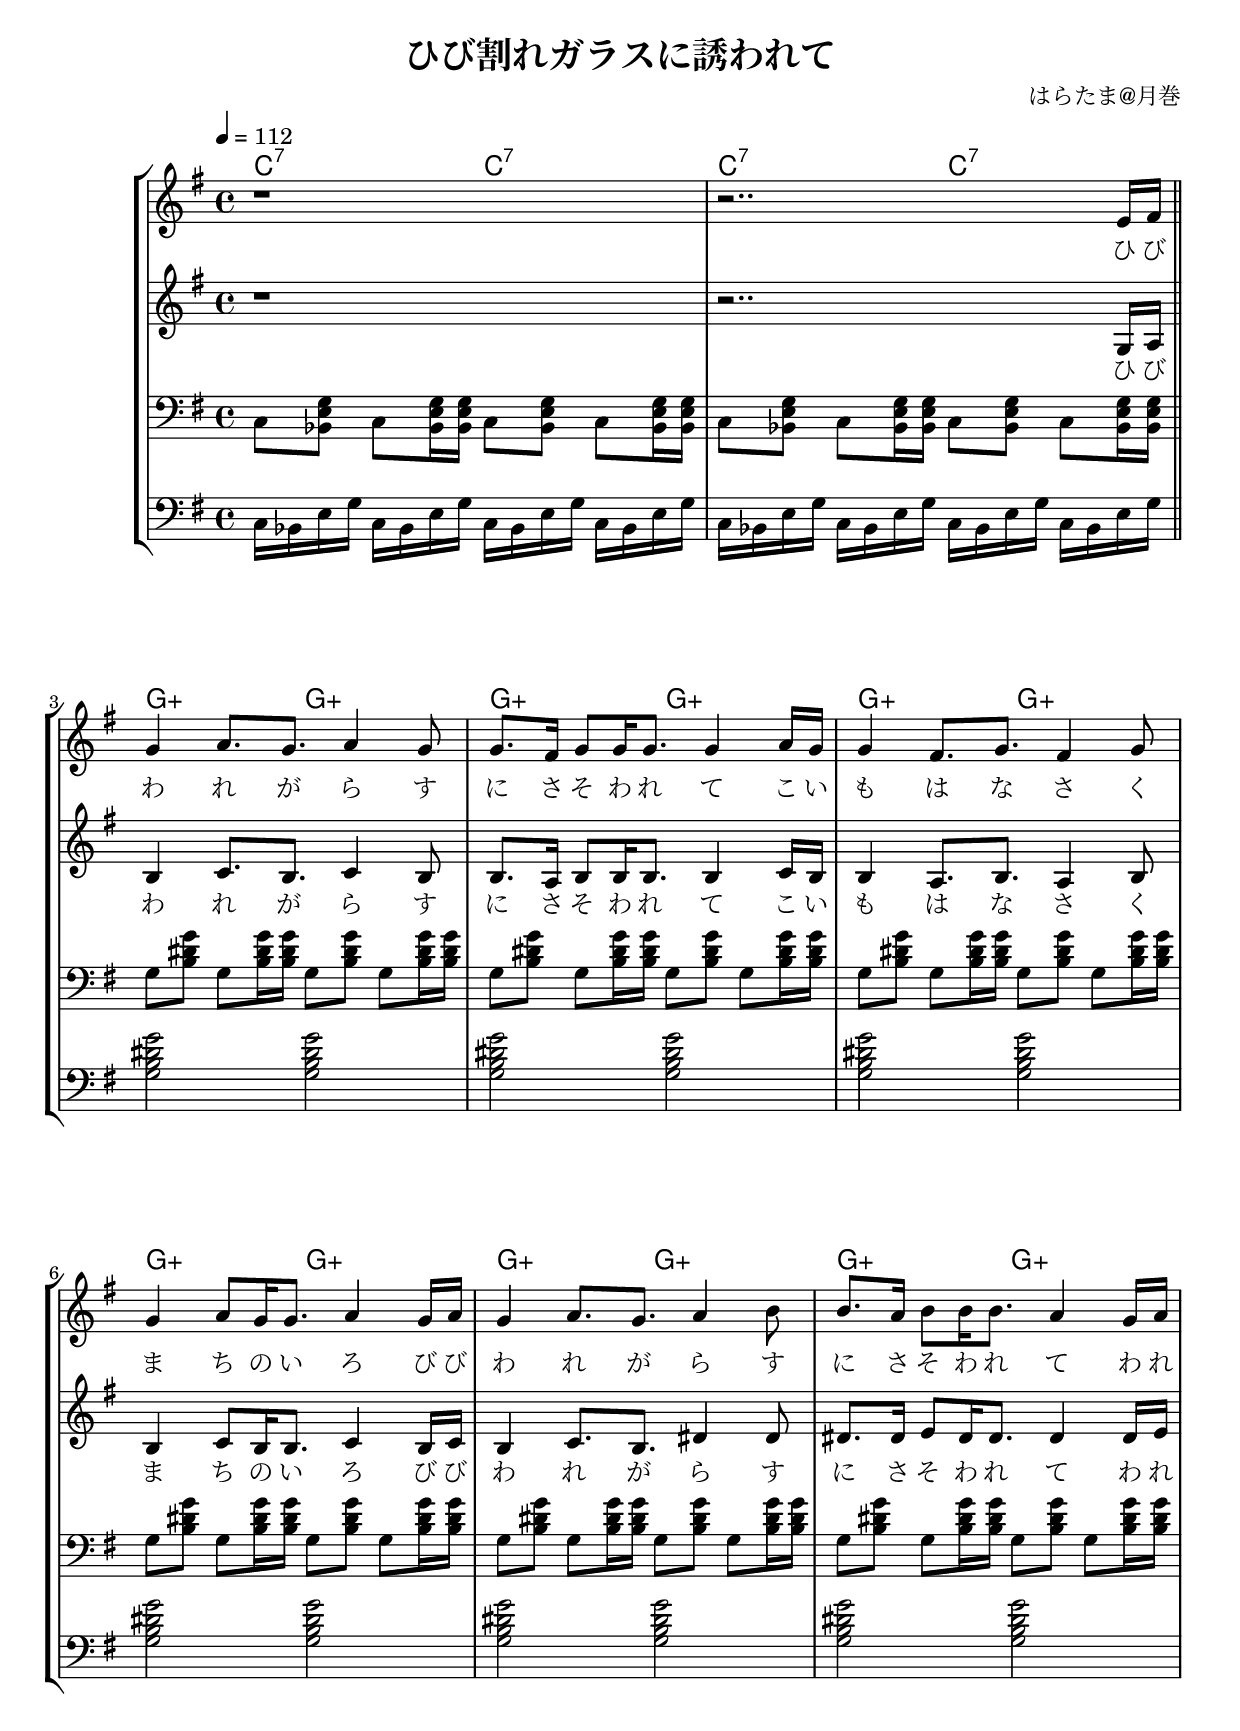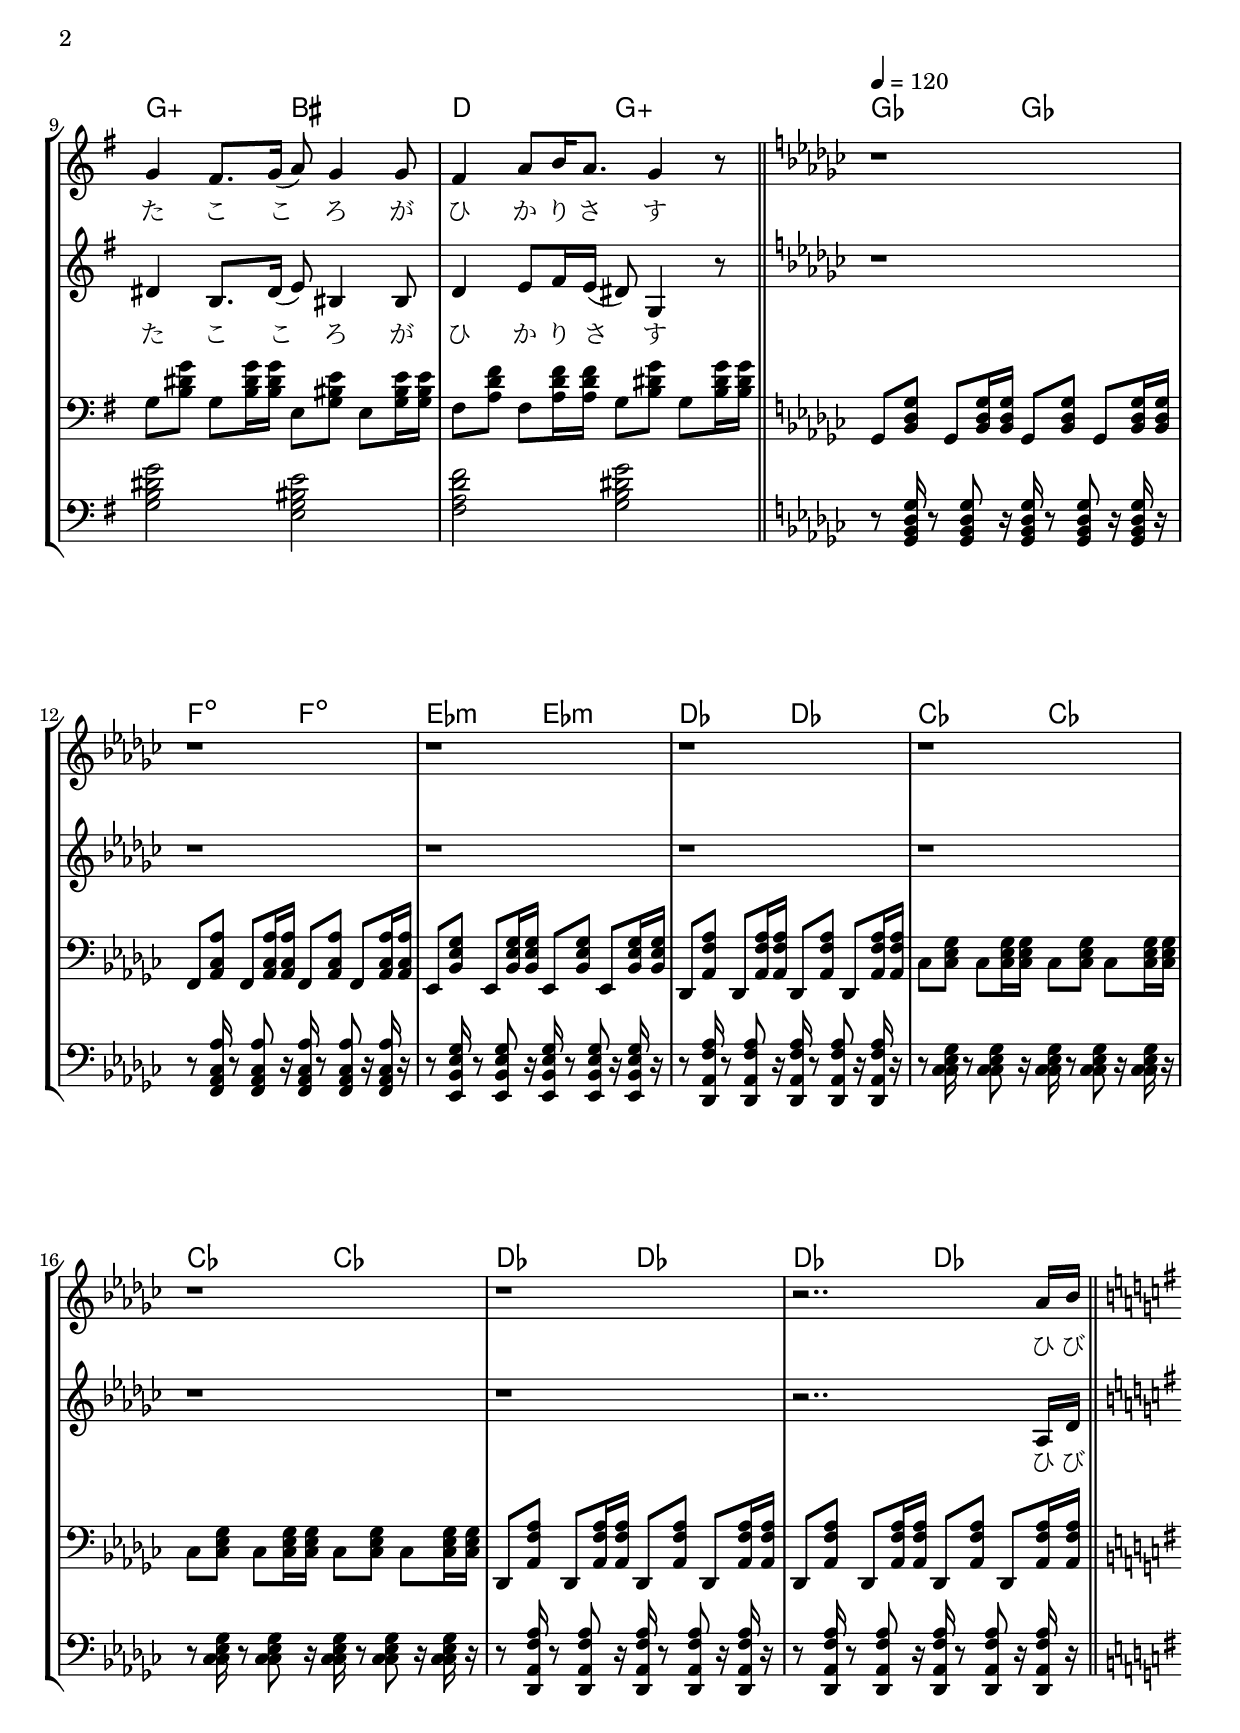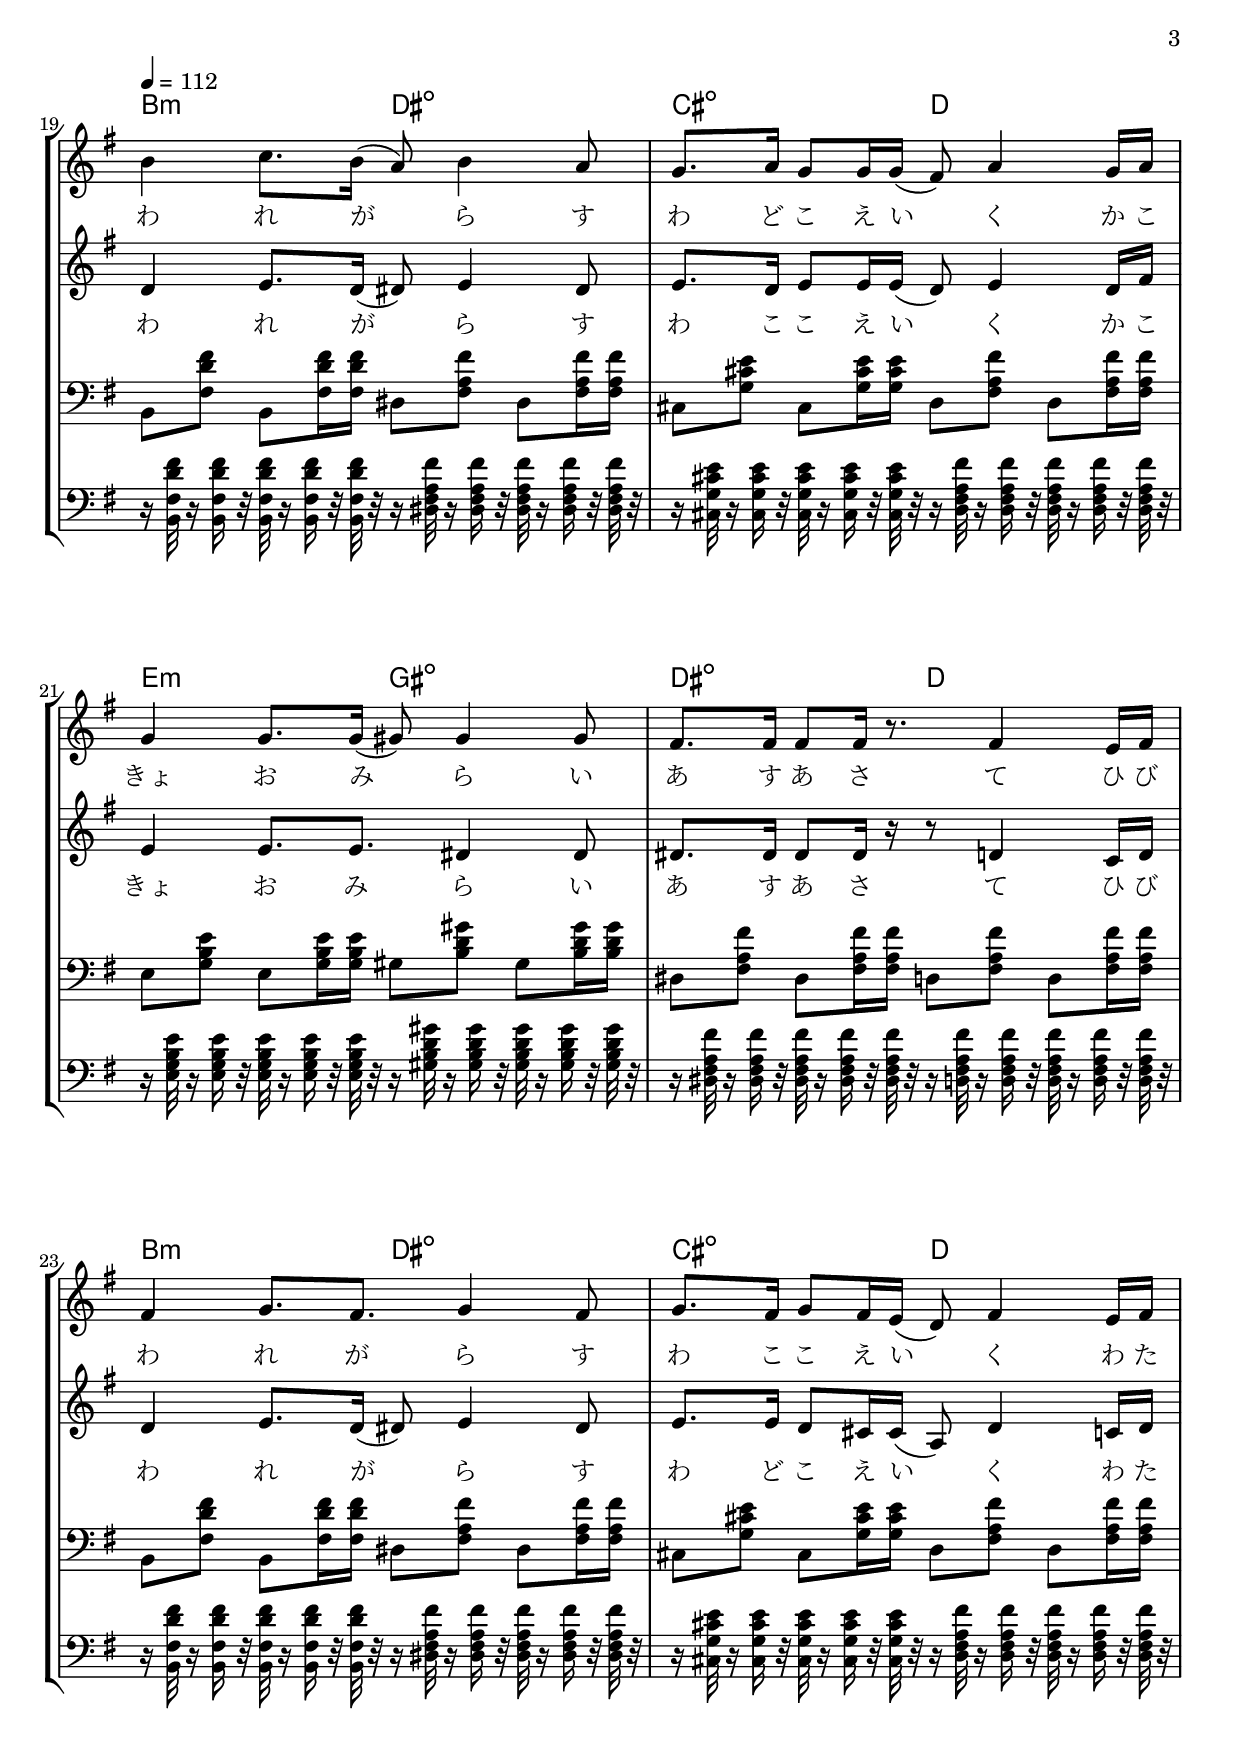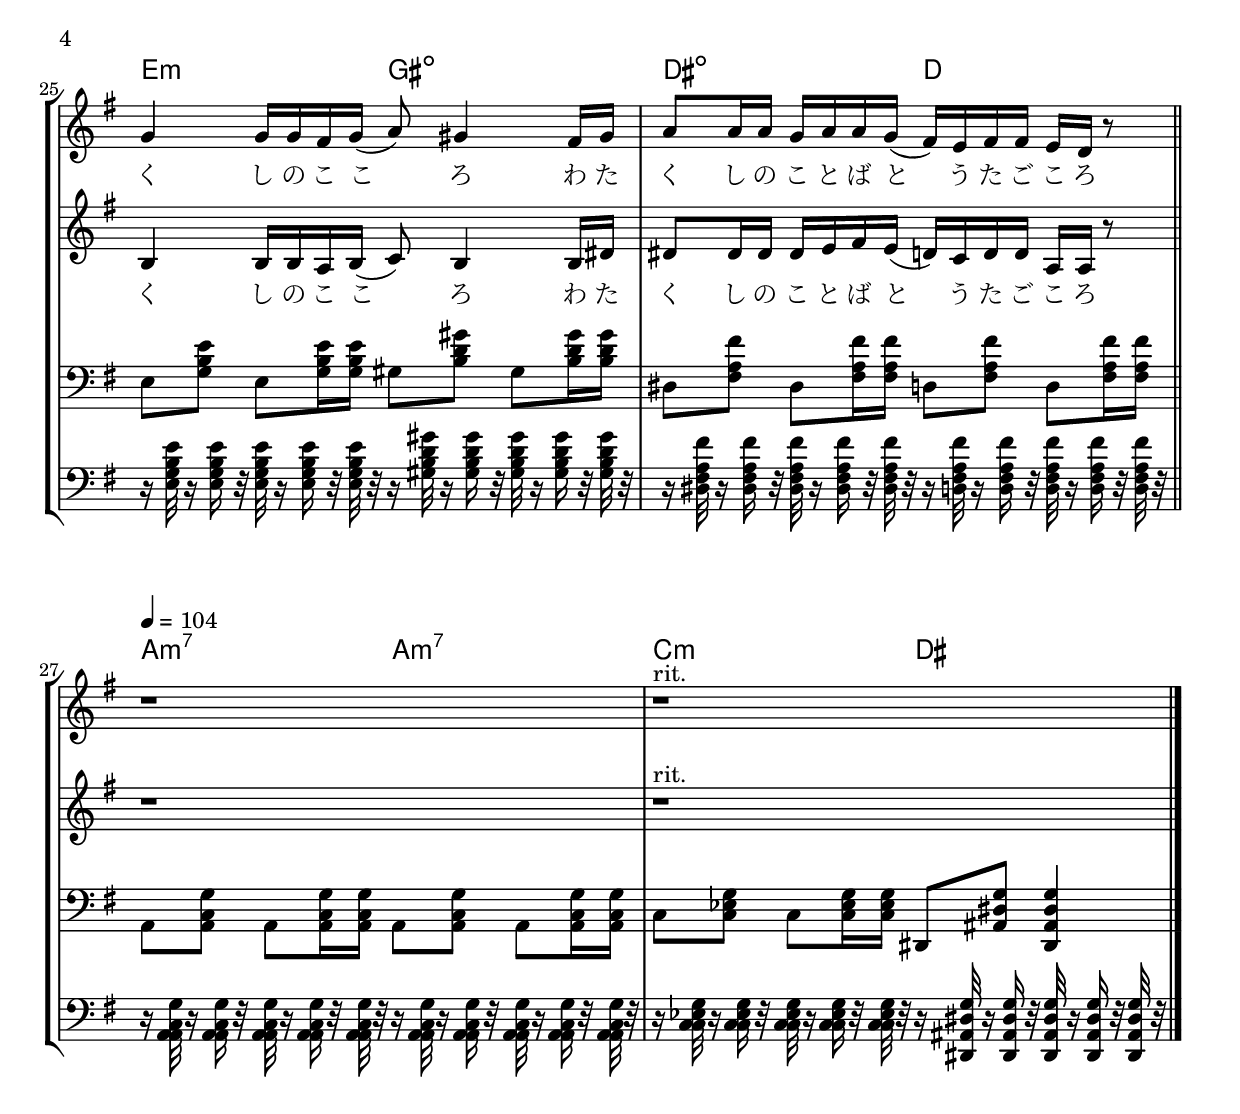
\version "2.12.1"

\header {
	title = \markup {ひび割れガラスに誘われて}
	composer = \markup \center-column {はらたま@月巻}
}

harmony = \chordmode {
	c2:7 c:7 c:7 c:7 

	g:aug g:aug g:aug g:aug g:aug g:aug g:aug g:aug g:aug g:aug g:aug g:aug g:aug bis d g:aug 

	ges ges f:dim f:dim es:m es:m des des ces ces ces ces des des des des 

	b:m dis:dim cis:dim d e:m gis:dim dis:dim d b:m dis:dim cis:dim d e:m gis:dim dis:dim d 

	a:min7 a:min7 c:m dis 
}

melody = {
	\key g \major
	\tempo 4 = 112
	r1 | r2.. 
	\set Staff.midiInstrument = #"fss0.32"
	e'16  fis'16 
	g'4  a'8.  g'8.  a'4  g'8 
	g'8.  fis'16  g'8  g'16  g'8.  g'4  a'16  g'16 
	g'4  fis'8.  g'8.  fis'4  g'8 
	g'4  a'8  g'16  g'8.  a'4  g'16  a'16 
	g'4  a'8.  g'8.  a'4  b'8 
	b'8.  a'16  b'8  b'16  b'8.  a'4  g'16  a'16 
	g'4  fis'8.  g'16  (a'8)  g'4  g'8 
	fis'4  a'8  b'16  a'8.  g'4  	r8 	\key ges \major
	\tempo 4 = 120
	r1 | r1 | r1 | r1 | r1 | r1 | r1 | r2.. 
	\set Staff.midiInstrument = #"fss0.32"
	as'16  bes'16 
		\key g \major
	\tempo 4 = 112
b'4  c''8.  b'16  (a'8)  b'4  a'8 
	g'8.  a'16  g'8  g'16  g'16  (fis'8)  a'4  g'16  a'16 
	g'4  g'8.  g'16  (gis'8)  gis'4  gis'8 
	fis'8.  fis'16  fis'8  fis'16  r8.  fis'4  e'16  fis'16 
	fis'4  g'8.  fis'8.  g'4  fis'8 
	g'8.  fis'16  g'8  fis'16  e'16  (d'8)  fis'4  e'16  fis'16 
	g'4  g'16  g'16  fis'16  g'16  (a'8)  gis'4  fis'16  gis'16 
	a'8  a'16  a'16  g'16  a'16  a'16  g'16  (fis'16)  e'16  fis'16  fis'16  e'16  d'16  	r8 	\tempo 4 = 104
	r1 | r1^"rit." \bar "|."
}

words = \lyricmode {
	
	ひ  び  わ  れ  が  ら  す  に  さ  そ  わ  れ  て  こ  い  も  は  な  さ  く  ま  ち  の  い  ろ  び  び  わ  れ  が  ら  す  に  さ  そ  わ  れ  て  わ  れ  た  こ  こ  ろ  が  ひ  か  り  さ  す  
	
	ひ  び  わ  れ  が  ら  す  わ  ど  こ  え  い  く  か  こ  きょ  お  み  ら  い  あ  す  あ  さ  て  ひ  び  わ  れ  が  ら  す  わ  こ  こ  え  い  く  わ  た  く  し  の  こ  こ  ろ  わ  た  く  し  の  こ  と  ば  と  う  た  ご  こ  ろ  
	
}

secondmelody = {
	\key g \major
	\tempo 4 = 112
	r1 | r2.. 
	\set Staff.midiInstrument = #"fss0.35"
	g16  a16 
	b4  c'8.  b8.  c'4  b8 
	b8.  a16  b8  b16  b8.  b4  c'16  b16 
	b4  a8.  b8.  a4  b8 
	b4  c'8  b16  b8.  c'4  b16  c'16 
	b4  c'8.  b8.  dis'4  dis'8 
	dis'8.  dis'16  e'8  dis'16  dis'8.  dis'4  dis'16  e'16 
	dis'4  b8.  dis'16  (e'8)  bis4  bis8 
	d'4  e'8  fis'16  e'16  (dis'8)  g4  	r8 	\key ges \major
	\tempo 4 = 120
	r1 | r1 | r1 | r1 | r1 | r1 | r1 | r2.. 
	\set Staff.midiInstrument = #"fss0.35"
	as16  des'16 
		\key g \major
	\tempo 4 = 112
d'4  e'8.  d'16  (dis'8)  e'4  dis'8 
	e'8.  d'16  e'8  e'16  e'16  (d'8)  e'4  d'16  fis'16 
	e'4  e'8.  e'8.  dis'4  dis'8 
	dis'8.  dis'16  dis'8  dis'16  r16  r8  d'4  c'16  d'16 
	d'4  e'8.  d'16  (dis'8)  e'4  dis'8 
	e'8.  e'16  d'8  cis'16  cis'16  (a8)  d'4  c'16  d'16 
	b4  b16  b16  a16  b16  (c'8)  b4  b16  dis'16 
	dis'8  dis'16  dis'16  dis'16  e'16  fis'16  e'16  (d'16)  c'16  d'16  d'16  a16  a16  	r8 	\tempo 4 = 104
	r1 | r1^"rit." \bar "|."
}

secondwords = \lyricmode {
	
	ひ  び  わ  れ  が  ら  す  に  さ  そ  わ  れ  て  こ  い  も  は  な  さ  く  ま  ち  の  い  ろ  び  び  わ  れ  が  ら  す  に  さ  そ  わ  れ  て  わ  れ  た  こ  こ  ろ  が  ひ  か  り  さ  す  
	
	ひ  び  わ  れ  が  ら  す  わ  こ  こ  え  い  く  か  こ  きょ  お  み  ら  い  あ  す  あ  さ  て  ひ  び  わ  れ  が  ら  す  わ  ど  こ  え  い  く  わ  た  く  し  の  こ  こ  ろ  わ  た  く  し  の  こ  と  ば  と  う  た  ご  こ  ろ  
	
}

tempochange = {
	\tempo 4 = 112
	r1 | r1 \bar "||"
	\tempo 4 = 112
	r1 | r1 | r1 | r1 | r1 | r1 | r1 | r1 \bar "||"
	\tempo 4 = 120
	r1 | r1 | r1 | r1 | r1 | r1 | r1 | r1 \bar "||"
	\tempo 4 = 112
	r1 | r1 | r1 | r1 | r1 | r1 | r1 | r1 \bar "||"
	\tempo 4 = 104
	r1 | \tempo 4 = 78 r2 \tempo 4 = 69 r2 \bar "|."
}

mainacc = {
	\clef bass
	\set Staff.midiInstrument = #"Pad 4 (choir)"
	\key g \major
	\tempo 4 = 112
	c8 <bes, e g> c <bes, e g>16 <bes, e g>
	c8 <bes, e g> c <bes, e g>16 <bes, e g>
	c8 <bes, e g> c <bes, e g>16 <bes, e g>
	c8 <bes, e g> c <bes, e g>16 <bes, e g>
	\bar "||"

	\set Staff.midiInstrument = #"Church organ"
	g8 <b dis' g'> g <b dis' g'>16 <b dis' g'>
	g8 <b dis' g'> g <b dis' g'>16 <b dis' g'>
	g8 <b dis' g'> g <b dis' g'>16 <b dis' g'>
	g8 <b dis' g'> g <b dis' g'>16 <b dis' g'>
	g8 <b dis' g'> g <b dis' g'>16 <b dis' g'>
	g8 <b dis' g'> g <b dis' g'>16 <b dis' g'>
	g8 <b dis' g'> g <b dis' g'>16 <b dis' g'>
	g8 <b dis' g'> g <b dis' g'>16 <b dis' g'>
	g8 <b dis' g'> g <b dis' g'>16 <b dis' g'>
	g8 <b dis' g'> g <b dis' g'>16 <b dis' g'>
	g8 <b dis' g'> g <b dis' g'>16 <b dis' g'>
	g8 <b dis' g'> g <b dis' g'>16 <b dis' g'>
	g8 <b dis' g'> g <b dis' g'>16 <b dis' g'>
	e8 <g bis e'> e <g bis e'>16 <g bis e'>
	fis8 <a d' fis'> fis <a d' fis'>16 <a d' fis'>
	g8 <b dis' g'> g <b dis' g'>16 <b dis' g'>
	\bar "||"

	\set Staff.midiInstrument = #"String Ensemble 1"
	\key ges \major
	\tempo 4 = 120
	ges,8 <bes, des ges> ges, <bes, des ges>16 <bes, des ges>
	ges,8 <bes, des ges> ges, <bes, des ges>16 <bes, des ges>
	f,8 <as, ces as> f, <as, ces as>16 <as, ces as>
	f,8 <as, ces as> f, <as, ces as>16 <as, ces as>
	es,8 <bes, es ges> es, <bes, es ges>16 <bes, es ges>
	es,8 <bes, es ges> es, <bes, es ges>16 <bes, es ges>
	des,8 <as, f as> des, <as, f as>16 <as, f as>
	des,8 <as, f as> des, <as, f as>16 <as, f as>
	ces8 <ces es ges> ces <ces es ges>16 <ces es ges>
	ces8 <ces es ges> ces <ces es ges>16 <ces es ges>
	ces8 <ces es ges> ces <ces es ges>16 <ces es ges>
	ces8 <ces es ges> ces <ces es ges>16 <ces es ges>
	des,8 <as, f as> des, <as, f as>16 <as, f as>
	des,8 <as, f as> des, <as, f as>16 <as, f as>
	des,8 <as, f as> des, <as, f as>16 <as, f as>
	des,8 <as, f as> des, <as, f as>16 <as, f as>
	\bar "||"

	\set Staff.midiInstrument = #"FX 2 (soundtrack)"
	\key g \major
	\tempo 4 = 112
	b,8 <fis d' fis'> b, <fis d' fis'>16 <fis d' fis'>
	dis8 <fis a fis'> dis <fis a fis'>16 <fis a fis'>
	cis8 <g cis' e'> cis <g cis' e'>16 <g cis' e'>
	d8 <fis a fis'> d <fis a fis'>16 <fis a fis'>
	e8 <g b e'> e <g b e'>16 <g b e'>
	gis8 <b d' gis'> gis <b d' gis'>16 <b d' gis'>
	dis8 <fis a fis'> dis <fis a fis'>16 <fis a fis'>
	d8 <fis a fis'> d <fis a fis'>16 <fis a fis'>
	b,8 <fis d' fis'> b, <fis d' fis'>16 <fis d' fis'>
	dis8 <fis a fis'> dis <fis a fis'>16 <fis a fis'>
	cis8 <g cis' e'> cis <g cis' e'>16 <g cis' e'>
	d8 <fis a fis'> d <fis a fis'>16 <fis a fis'>
	e8 <g b e'> e <g b e'>16 <g b e'>
	gis8 <b d' gis'> gis <b d' gis'>16 <b d' gis'>
	dis8 <fis a fis'> dis <fis a fis'>16 <fis a fis'>
	d8 <fis a fis'> d <fis a fis'>16 <fis a fis'>
	\bar "||"

	\set Staff.midiInstrument = #"Accordion"
	\tempo 4 = 104
	a,8 <a, c g> a, <a, c g>16 <a, c g>
	a,8 <a, c g> a, <a, c g>16 <a, c g>
	c8 <c es g> c <c es g>16 <c es g>
	dis,8 <ais, dis g>8 <dis, ais, dis g>4
	\bar "|."
}

subacc = {
	\clef bass
	\set Staff.midiInstrument = #"Lead 1 (square)"
	\key g \major
	\tempo 4 = 112
	c16 bes, e g c bes, e g
	c16 bes, e g c bes, e g
	c16 bes, e g c bes, e g
	c16 bes, e g c bes, e g
	\bar "||"

	\set Staff.midiInstrument = #"FX 1 (rain)"
	<g b dis' g'>2
	<g b dis' g'>2
	<g b dis' g'>2
	<g b dis' g'>2
	<g b dis' g'>2
	<g b dis' g'>2
	<g b dis' g'>2
	<g b dis' g'>2
	<g b dis' g'>2
	<g b dis' g'>2
	<g b dis' g'>2
	<g b dis' g'>2
	<g b dis' g'>2
	<e g bis e'>2
	<fis a d' fis'>2
	<g b dis' g'>2
	\bar "||"

	\set Staff.midiInstrument = #"Shakuhachi"
	\key ges \major
	\tempo 4 = 120
	r8 <ges, bes, des ges>16 r8 <ges, bes, des ges>8 r16
	<ges, bes, des ges>16 r8      <ges, bes, des ges>8 r16 <ges, bes, des ges>16 r16
	r8 <f, as, ces as>16 r8 <f, as, ces as>8 r16
	<f, as, ces as>16 r8      <f, as, ces as>8 r16 <f, as, ces as>16 r16
	r8 <es, bes, es ges>16 r8 <es, bes, es ges>8 r16
	<es, bes, es ges>16 r8      <es, bes, es ges>8 r16 <es, bes, es ges>16 r16
	r8 <des, as, f as>16 r8 <des, as, f as>8 r16
	<des, as, f as>16 r8      <des, as, f as>8 r16 <des, as, f as>16 r16
	r8 <ces ces es ges>16 r8 <ces ces es ges>8 r16
	<ces ces es ges>16 r8      <ces ces es ges>8 r16 <ces ces es ges>16 r16
	r8 <ces ces es ges>16 r8 <ces ces es ges>8 r16
	<ces ces es ges>16 r8      <ces ces es ges>8 r16 <ces ces es ges>16 r16
	r8 <des, as, f as>16 r8 <des, as, f as>8 r16
	<des, as, f as>16 r8      <des, as, f as>8 r16 <des, as, f as>16 r16
	r8 <des, as, f as>16 r8 <des, as, f as>8 r16
	<des, as, f as>16 r8      <des, as, f as>8 r16 <des, as, f as>16 r16
	\bar "||"

	\set Staff.midiInstrument = #"Violin"
	\key g \major
	\tempo 4 = 112
	r16 <b, fis d' fis'>32 r16 <b, fis d' fis'>16 r32      <b, fis d' fis'>32 r16      <b, fis d' fis'>16 r32 <b, fis d' fis'>32 r32
	r16 <dis fis a fis'>32 r16 <dis fis a fis'>16 r32      <dis fis a fis'>32 r16      <dis fis a fis'>16 r32 <dis fis a fis'>32 r32
	r16 <cis g cis' e'>32 r16 <cis g cis' e'>16 r32      <cis g cis' e'>32 r16      <cis g cis' e'>16 r32 <cis g cis' e'>32 r32
	r16 <d fis a fis'>32 r16 <d fis a fis'>16 r32      <d fis a fis'>32 r16      <d fis a fis'>16 r32 <d fis a fis'>32 r32
	r16 <e g b e'>32 r16 <e g b e'>16 r32      <e g b e'>32 r16      <e g b e'>16 r32 <e g b e'>32 r32
	r16 <gis b d' gis'>32 r16 <gis b d' gis'>16 r32      <gis b d' gis'>32 r16      <gis b d' gis'>16 r32 <gis b d' gis'>32 r32
	r16 <dis fis a fis'>32 r16 <dis fis a fis'>16 r32      <dis fis a fis'>32 r16      <dis fis a fis'>16 r32 <dis fis a fis'>32 r32
	r16 <d fis a fis'>32 r16 <d fis a fis'>16 r32      <d fis a fis'>32 r16      <d fis a fis'>16 r32 <d fis a fis'>32 r32
	r16 <b, fis d' fis'>32 r16 <b, fis d' fis'>16 r32      <b, fis d' fis'>32 r16      <b, fis d' fis'>16 r32 <b, fis d' fis'>32 r32
	r16 <dis fis a fis'>32 r16 <dis fis a fis'>16 r32      <dis fis a fis'>32 r16      <dis fis a fis'>16 r32 <dis fis a fis'>32 r32
	r16 <cis g cis' e'>32 r16 <cis g cis' e'>16 r32      <cis g cis' e'>32 r16      <cis g cis' e'>16 r32 <cis g cis' e'>32 r32
	r16 <d fis a fis'>32 r16 <d fis a fis'>16 r32      <d fis a fis'>32 r16      <d fis a fis'>16 r32 <d fis a fis'>32 r32
	r16 <e g b e'>32 r16 <e g b e'>16 r32      <e g b e'>32 r16      <e g b e'>16 r32 <e g b e'>32 r32
	r16 <gis b d' gis'>32 r16 <gis b d' gis'>16 r32      <gis b d' gis'>32 r16      <gis b d' gis'>16 r32 <gis b d' gis'>32 r32
	r16 <dis fis a fis'>32 r16 <dis fis a fis'>16 r32      <dis fis a fis'>32 r16      <dis fis a fis'>16 r32 <dis fis a fis'>32 r32
	r16 <d fis a fis'>32 r16 <d fis a fis'>16 r32      <d fis a fis'>32 r16      <d fis a fis'>16 r32 <d fis a fis'>32 r32
	\bar "||"

	\set Staff.midiInstrument = #"Bird Tweet"
	\tempo 4 = 104
	r16 <a, a, c g>32 r16 <a, a, c g>16 r32      <a, a, c g>32 r16      <a, a, c g>16 r32 <a, a, c g>32 r32
	r16 <a, a, c g>32 r16 <a, a, c g>16 r32      <a, a, c g>32 r16      <a, a, c g>16 r32 <a, a, c g>32 r32
	r16 <c c es g>32 r16 <c c es g>16 r32      <c c es g>32 r16      <c c es g>16 r32 <c c es g>32 r32
	r16 <dis, ais, dis g>32 r16 <dis, ais, dis g>16 r32      <dis, ais, dis g>32 r16      <dis, ais, dis g>16 r32 <dis, ais, dis g>32 r32
	\bar "|."
}

percA = {
	\drummode {
	r8 cymr16 cymr16 cymr8 cymr16 cymr16 cymr8 cymr16 cymr16 cymr8 cymr8  |cymr8 cymr16 cymr16 cymr8 cymr16 cymr16 cymr8 cymr16 cymr16 cymr8 cymr8  \bar "||"
	cymc1  |r1  |r1  |r1  |cymc1  |r1  |r1  |r1  \bar "||"
	hh8 hh8 hh8 hh8 hh8 hh8 hh8 hh8  |hh8 hh8 hh8 hh8 hh4 hh8 hh8  |hh8 hh8 hh8 hh8 hh8 hh8 hh8 hh8  |hh8 hh8 hh8 hh2 r8  |hh8 hh8 hh8 hh8 hh8 hh8 hh8 hh8  |hh8 hh8 hh8 hh8 hh4 hh8 hh8  |hh8 hh8 hh8 hh8 hh8 hh8 hh8 hh8  |r8 hh2. r8  \bar "||"
	hh8 hh8 hh8 hh8 hh8 hh8 hh8 hh8  |hh8 hh8 hh8 hh8 hh4 hh8 hh8  |hh8 hh8 hh8 hh8 hh8 hh8 hh8 hh8  |hh8 hh8 hh8 hh2 r8  |hh8 hh8 hh8 hh8 hh8 hh8 hh8 hh8  |hh8 hh8 hh8 hh8 hh4 hh8 hh8  |hh8 hh8 hh8 hh8 hh8 hh8 hh8 hh8  |r8 hh2. r8  \bar "||"
	r8 cymr16 cymr16 cymr8 cymr16 cymr16 cymr8 cymr16 cymr16 cymr8 cymr8  |cymr8 cymr16 cymr16 cymr8 cymr16 cymr16 cymr8 cymr16 cymr16 cymr8 cymr8  \bar "|."
	}
}

percB = {
	\drummode {
	r4 sn2 sn4  |r4 sn2 sn8 sn16 sn16  \bar "||"
	r8 hho8 hho8 hho8 hho8 hho8 hho8 hho8  |hho8 hho8 hho8 hho8 hho8 hho8 hho8 hho8  |hho8 hho8 hho8 hho8 hho8 hho8 hho8 hho8  |hho8 hho8 hho8 hho8 hho8 hho4.  |r8 hho8 hho8 hho8 hho8 hho8 hho8 hho8  |hho8 hho8 hho8 hho8 hho8 hho8 hho8 hho8  |hho8 hho8 hho8 hho8 hho8 hho8 hho8 hho8  |hho8 hho8 hho8 hho8 hho8 hho4.  \bar "||"
	r4 sn8. sn8 sn8. sn8. sn16  |r4 sn8. sn8 sn8. sn4  |r4 sn8. sn8 sn8. sn8. sn16  |r8 sn8 sn4 sn8 sn16 sn8 sn8 sn16  |r4 sn8. sn8 sn8. sn8. sn16  |r4 sn8. sn8 sn8. sn4  |r4 sn8. sn8 sn8. sn8. sn16  |r4 sn2 sn4  \bar "||"
	r4 sn8. sn8 sn8. sn8. sn16  |r4 sn8. sn8 sn8. sn4  |r4 sn8. sn8 sn8. sn8. sn16  |r8 sn8 sn4 sn8 sn16 sn8 sn8 sn16  |r4 sn8. sn8 sn8. sn8. sn16  |r4 sn8. sn8 sn8. sn4  |r4 sn8. sn8 sn8. sn8. sn16  |r4 sn2 sn4  \bar "||"
	r4 sn2 sn4  |r4 sn2 sn8 sn16 sn16  \bar "|."
	}
}

percC = {
	\drummode {
	bd8. bd16 bd8. bd16 bd8. bd16 bd8. bd16  |bd8. bd16 bd8. bd16 bd8. bd16 bd8. bd16  \bar "||"
	r1  |r1  |r1  |r2. hh4  |r1  |r1  |r1  |r2. hh4  \bar "||"
	bd8 bd4 bd2 bd8  |bd8 bd2 bd4.  |bd8 bd4 bd2 bd8  |bd4 r16 bd8. bd2  |bd8 bd4 bd2 bd8  |bd8 bd2 bd4.  |bd8 bd4 bd2 bd8  |bd8 bd4. bd4. bd8  \bar "||"
	bd8 bd4 bd2 bd8  |bd8 bd2 bd4.  |bd8 bd4 bd2 bd8  |bd4 r16 bd8. bd2  |bd8 bd4 bd2 bd8  |bd8 bd2 bd4.  |bd8 bd4 bd2 bd8  |bd8 bd4. bd4. bd8  \bar "||"
	bd8. bd16 bd8. bd16 bd8. bd16 bd8. bd16  |bd8. bd16 bd8. bd16 bd8. bd16 bd8. bd16  \bar "|."
	}
}

percD = {
	\drummode {
	r1  |r4. tommh2 r8  \bar "||"
	r8 sn4 sn4 sn4 sn8  |r8 sn4 sn4 sn4 sn8  |r8 sn4 sn4 sn4 sn8  |r8 sn4 sn4 sn8. sn16 sn16 sn16  |r8 sn4 sn4 sn4 sn8  |r8 sn4 sn4 sn4 sn8  |r8 sn4 sn4 sn4 sn8  |r8 sn4 sn4 sn8. sn16 sn16 sn16  \bar "||"
	r1  |r2 r8 hho4.  |r1  |r4. r16 hho2 r16  |r1  |r2 r8 hho4.  |r1  |r4. r16 hho2 r16  \bar "||"
	r1  |r2 r8 hho4.  |r1  |r4. r16 hho2 r16  |r1  |r2 r8 hho4.  |r1  |r4. r16 hho2 r16  \bar "||"
	r1  |r4. tommh2 r8  \bar "|."
	}
}

percE = {
	\drummode {
	r1  |r2 r16 toml4. r16  \bar "||"
	bd4 bd16 bd8. bd8. bd8 bd8.  |bd4 bd16 bd8. bd16 bd8 bd8 bd8.  |bd4 bd16 bd8. bd8. bd8 bd8.  |bd4 bd16 bd8. bd16 bd8. bd4  |bd4 bd16 bd8. bd8. bd8 bd8.  |bd4 bd16 bd8. bd16 bd8 bd8 bd8.  |bd4 bd16 bd8. bd8. bd8 bd8.  |bd4 bd16 bd8. bd16 bd8. bd4  \bar "||"
	r1 |r1 |r1 |r1 |r1 |r1 |r1 |cymc1  \bar "||"
	r1 |r1 |r1 |r1 |r1 |r1 |r1 |cymc1  \bar "||"
	r1  |r2 r16 toml4. r16  \bar "|."
	}
}

percF = {
	\drummode {
	cymc1  |r1 \bar "||"
	r1 | r1 | r1 | r1 | r1 | r1 | r1 | r1 \bar "||"
	r1 |r1 |r1 |r1 |r1 |r1 |r1 |r4 r16 tommh16 tommh4. tommh4  \bar "||"
	r1 |r1 |r1 |r1 |r1 |r1 |r1 |r4 r16 tommh16 tommh4. tommh4  \bar "||"
	cymc1  |r1 \bar "|."
	}
}

percG = {
	\drummode {
	r1 | r1 \bar "||"
	r1 | r1 | r1 | r1 | r1 | r1 | r1 | r1 \bar "||"
	r1 |r1 |r1 |r1 |r1 |r1 |r1 |r4. r16 tomml4. tomml8.  \bar "||"
	r1 |r1 |r1 |r1 |r1 |r1 |r1 |r4. r16 tomml4. tomml8.  \bar "||"
	r1 | r1 \bar "|."
	}
}

percH = {
	\drummode {
	r1 | r1 \bar "||"
	r1 | r1 | r1 | r1 | r1 | r1 | r1 | r1 \bar "||"
	r1 |r1 |r1 |r1 |r1 |r1 |r1 |r2 r16 toml8 toml4 r16  \bar "||"
	r1 |r1 |r1 |r1 |r1 |r1 |r1 |r2 r16 toml8 toml4 r16  \bar "||"
	r1 | r1 \bar "|."
	}
}

percI = {
	\drummode {
	r1 | r1 \bar "||"
	r1 | r1 | r1 | r1 | r1 | r1 | r1 | r1 \bar "||"
	r1 |r1 |r1 |r1 |r1 |r1 |r1 |r2 r8 tomfh4 tomfh8  \bar "||"
	r1 |r1 |r1 |r1 |r1 |r1 |r1 |r2 r8 tomfh4 tomfh8  \bar "||"
	r1 | r1 \bar "|."
	}
}

\score {
	<<
		\new StaffGroup <<
			\new ChordNames {\harmony}
			\new Voice = "melody" {\melody}
			\new Lyrics \lyricsto "melody" \words
			\new Voice = "secondmelody" {\secondmelody}
			\new Lyrics \lyricsto "secondmelody" \secondwords
			\new Staff = "mainacc" {\mainacc}
			\new Staff = "subacc" {\subacc}
		>>
	>>
	\layout { }
}
